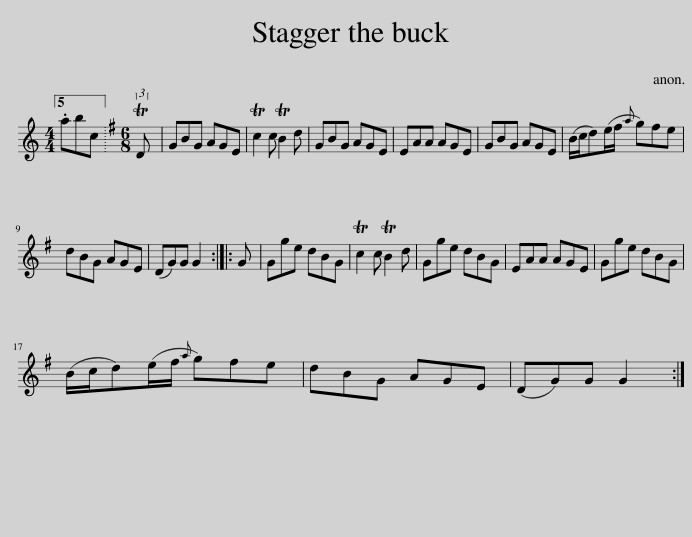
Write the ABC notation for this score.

X:1
L:1/8
M:4/4
I:linebreak $
K:C
V:1 treble
V:1
 .abc ||[K:G][M:6/8] (3:2:1TD x/12 | GBG AGE | Tc2 c TB2 d | GBG AGE | %5
 EAA AGE | GBG AGE | (B/c/d)(e/f/{a} g)fe |$ dBG AGE | (DG)G G2 :: %10
 G | Gge dBG | Tc2 c TB2 d | Gge dBG | EAA AGE | %15
 Gge dBG |$ (B/c/d)(e/f/{a} g)fe | dBG AGE | (DG)G G2 :| %19
